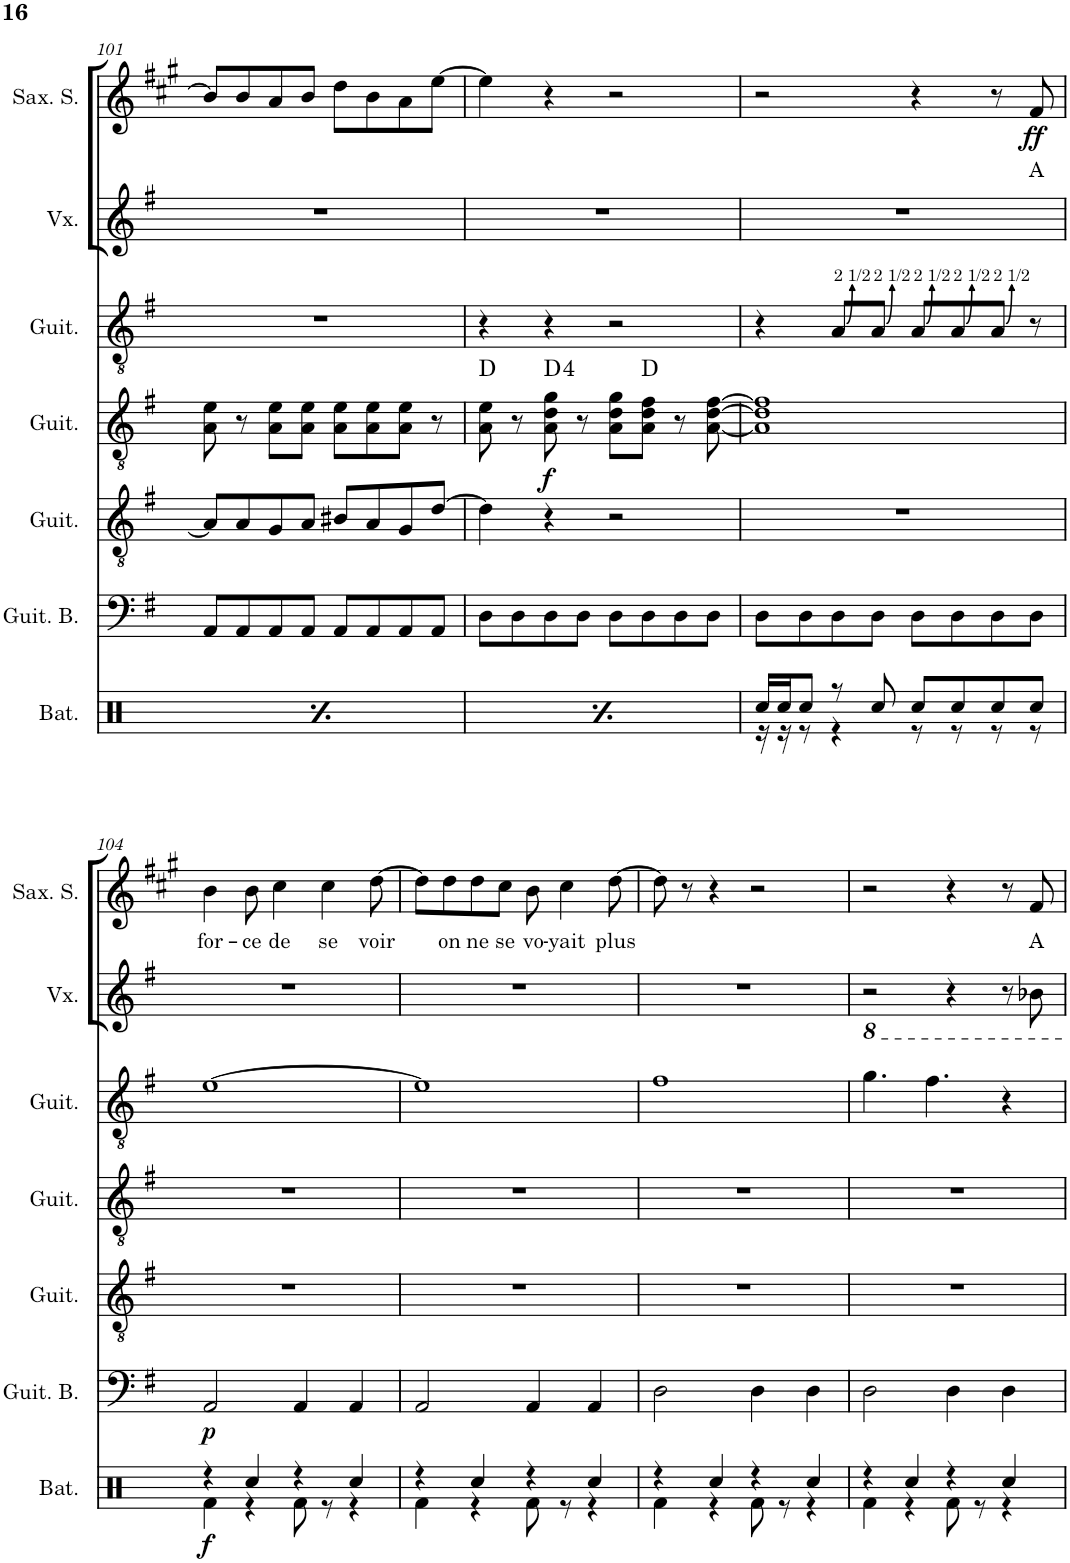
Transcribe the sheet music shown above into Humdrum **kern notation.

**kern	**dynam	**kern	**dynam	**kern	**kern	**dynam	**kern	**kern	**kern	**text	**dynam
*part7	*part7	*part6	*part6	*part5	*part4	*part4	*part3	*part2	*part1	*part1	*part1
*staff7	*staff7	*staff6	*staff6	*staff5	*staff4	*staff4	*staff3	*staff2	*staff1	*staff1	*staff1
*I"Batterie	*	*I"Guitare Basse	*	*I"Guitare Acoustique	*I"Guitare Acoustique	*	*I"Guitare Acoustique	*I"Voix	*I"Saxophone Soprano	*	*
*I'Bat.	*	*I'Guit. B.	*	*I'Guit.	*I'Guit.	*	*I'Guit.	*I'Vx.	*I'Sax. S.	*	*
!!LO:PB:g=z
*clefX	*	*clefF4	*	*clefGv2	*clefGv2	*	*clefGv2	*clefG2	*clefG2	*	*
*	*	*Trd7c12	*	*	*	*	*	*	*Trd1c2	*	*
*k[]	*	*k[f#]	*	*k[f#]	*k[f#]	*	*k[f#]	*k[f#]	*k[f#c#g#]	*	*
*M4/4	*	*M4/4	*	*M4/4	*M4/4	*	*M4/4	*M4/4	*M4/4	*	*
=101	=101	=101	=101	=101	=101	=101	=101	=101	=101	=101	=101
*^	*	*	*	*	*	*	*	*	*	*	*
4r	4Rf\	.	8AA/L	.	8A/L]	8A\ 8e\	.	1r	1r	8b/L]	.	.
.	.	.	8AA/	.	8A/	8r	.	.	.	8b/	.	.
4Rcc/	4r	.	8AA/	.	8G/	8A\ 8e\L	.	.	.	8a/	.	.
.	.	.	8AA/J	.	8A/J	8A\ 8e\J	.	.	.	8b/J	.	.
4r	8Rf\	.	8AA/L	.	8B#X/L	8A\ 8e\L	.	.	.	8dd\L	.	.
.	8r	.	8AA/	.	8A/	8A\ 8e\	.	.	.	8b\	.	.
4Rcc/	4r	.	8AA/	.	8G/	8A\ 8e\J	.	.	.	8a\	.	.
.	.	.	8AA/J	.	[8d/J	8r	.	.	.	[8ee\J	.	.
=102	=102	=102	=102	=102	=102	=102	=102	=102	=102	=102	=102	=102
4r	4Rf\	.	8D\L	.	4d\]	8A\ 8e\	.	4r	1r	4ee\]	.	.
.	.	.	8D\	.	.	8r	.	.	.	.	.	.
!	!	!	!	!	!	!	!LO:DY:b	!	!	!	!	!
4Rcc/	4r	.	8D\	.	4r	8A\ 8d\ 8g\	f	4r	.	4r	.	.
.	.	.	8D\J	.	.	8r	.	.	.	.	.	.
4r	8Rf\	.	8D\L	.	2r	8A\ 8d\ 8g\L	.	2r	.	2r	.	.
.	8r	.	8D\	.	.	8A\ 8d\ 8f#\J	.	.	.	.	.	.
4Rcc/	4r	.	8D\	.	.	8r	.	.	.	.	.	.
.	.	.	8D\J	.	.	[8A\ [8d\ [8f#\	.	.	.	.	.	.
=103	=103	=103	=103	=103	=103	=103	=103	=103	=103	=103	=103	=103
16Rcc/LL	16r	.	8D\L	.	1r	1A] 1d] 1f#]	.	4r	1r	2r	.	.
16Rcc/J	16r	.	.	.	.	.	.	.	.	.	.	.
8Rcc/J	8r	.	8D\	.	.	.	.	.	.	.	.	.
8r	4r	.	8D\	.	.	.	.	8A/L	.	.	.	.
8Rcc/	.	.	8D\J	.	.	.	.	8A/J	.	.	.	.
8Rcc/L	8r	.	8D\L	.	.	.	.	8A/L	.	4r	.	.
8Rcc/	8r	.	8D\	.	.	.	.	8A/	.	.	.	.
8Rcc/	8r	.	8D\	.	.	.	.	8A/J	.	8r	.	.
!	!	!	!	!	!	!	!	!	!	!	!LO:LY:b	!LO:DY:b
8Rcc/J	8r	.	8D\J	.	.	.	.	8r	.	8f#/	A	ff
!!LO:LB:g=z
=104	=104	=104	=104	=104	=104	=104	=104	=104	=104	=104	=104	=104
!	!	!LO:DY:b	!	!LO:DY:b	!	!	!	!	!	!	!LO:LY:b	!
4r	4Rf\	f	2AA/	p	1r	1r	.	[1e	1r	4b\	for-	.
!	!	!	!	!	!	!	!	!	!	!	!LO:LY:b	!
4Rcc/	4r	.	.	.	.	.	.	.	.	8b\	-ce	.
!	!	!	!	!	!	!	!	!	!	!	!LO:LY:b	!
.	.	.	.	.	.	.	.	.	.	4cc#\	de	.
4r	8Rf\	.	4AA/	.	.	.	.	.	.	.	.	.
!	!	!	!	!	!	!	!	!	!	!	!LO:LY:b	!
.	8r	.	.	.	.	.	.	.	.	4cc#\	se	.
4Rcc/	4r	.	4AA/	.	.	.	.	.	.	.	.	.
!	!	!	!	!	!	!	!	!	!	!	!LO:LY:b	!
.	.	.	.	.	.	.	.	.	.	[8dd\	voir	.
=105	=105	=105	=105	=105	=105	=105	=105	=105	=105	=105	=105	=105
4r	4Rf\	.	2AA/	.	1r	1r	.	1e]	1r	8dd\L]	.	.
!	!	!	!	!	!	!	!	!	!	!	!LO:LY:b	!
.	.	.	.	.	.	.	.	.	.	8dd\	on	.
!	!	!	!	!	!	!	!	!	!	!	!LO:LY:b	!
4Rcc/	4r	.	.	.	.	.	.	.	.	8dd\	ne	.
!	!	!	!	!	!	!	!	!	!	!	!LO:LY:b	!
.	.	.	.	.	.	.	.	.	.	8cc#\J	se	.
!	!	!	!	!	!	!	!	!	!	!	!LO:LY:b	!
4r	8Rf\	.	4AA/	.	.	.	.	.	.	8b\	vo-	.
!	!	!	!	!	!	!	!	!	!	!	!LO:LY:b	!
.	8r	.	.	.	.	.	.	.	.	4cc#\	-yait	.
4Rcc/	4r	.	4AA/	.	.	.	.	.	.	.	.	.
!	!	!	!	!	!	!	!	!	!	!	!LO:LY:b	!
.	.	.	.	.	.	.	.	.	.	[8dd\	plus	.
=106	=106	=106	=106	=106	=106	=106	=106	=106	=106	=106	=106	=106
4r	4Rf\	.	2D\	.	1r	1r	.	1f#	1r	8dd\]	.	.
.	.	.	.	.	.	.	.	.	.	8r	.	.
4Rcc/	4r	.	.	.	.	.	.	.	.	4r	.	.
4r	8Rf\	.	4D\	.	.	.	.	.	.	2r	.	.
.	8r	.	.	.	.	.	.	.	.	.	.	.
4Rcc/	4r	.	4D\	.	.	.	.	.	.	.	.	.
=107	=107	=107	=107	=107	=107	=107	=107	=107	=107	=107	=107	=107
4r	4Rf\	.	2D\	.	1r	1r	.	4.g\	2r	2r	.	.
4Rcc/	4r	.	.	.	.	.	.	.	.	.	.	.
.	.	.	.	.	.	.	.	4.f#\	.	.	.	.
4r	8Rf\	.	4D\	.	.	.	.	.	4r	4r	.	.
.	8r	.	.	.	.	.	.	.	.	.	.	.
4Rcc/	4r	.	4D\	.	.	.	.	4r	8r	8r	.	.
!	!	!	!	!	!	!	!	!	!	!	!LO:LY:b	!
.	.	.	.	.	.	.	.	.	8B-X\	8f#/	A	.
*v	*v	*	*	*	*	*	*	*	*	*	*	*
=	=	=	=	=	=	=	=	=	=	=	=
*-	*-	*-	*-	*-	*-	*-	*-	*-	*-	*-	*-
